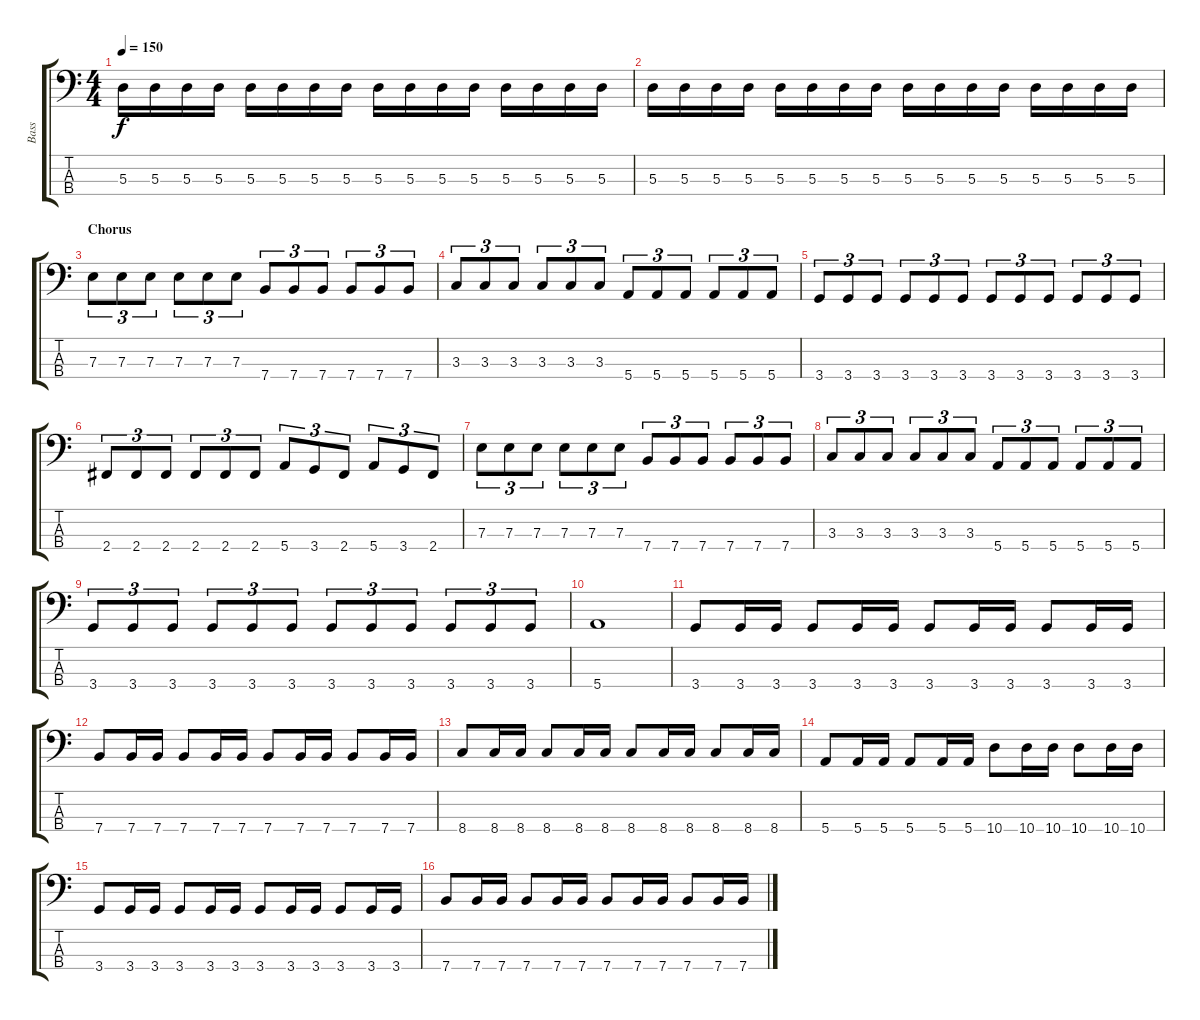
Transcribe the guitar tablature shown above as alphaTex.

\track ("Bass" "Bass") {instrument electricbassfinger}
\staff {score tabs}
\tuning (G2 D2 A1 E1) {hide}
\ts (4 4)
\tempo 150
\clef f4
\ks c
5.3.16{dy f} 5.3.16 5.3.16 5.3.16 5.3.16 5.3.16 5.3.16 5.3.16 5.3.16 5.3.16 5.3.16 5.3.16 5.3.16 5.3.16 5.3.16 5.3.16 |
5.3.16 5.3.16 5.3.16 5.3.16 5.3.16 5.3.16 5.3.16 5.3.16 5.3.16 5.3.16 5.3.16 5.3.16 5.3.16 5.3.16 5.3.16 5.3.16 |
\section ("" "Chorus")
7.3.8{tu (3 2)} 7.3.8{tu (3 2)} 7.3.8{tu (3 2)} 7.3.8{tu (3 2)} 7.3.8{tu (3 2)} 7.3.8{tu (3 2)} 7.4.8{tu (3 2)} 7.4.8{tu (3 2)} 7.4.8{tu (3 2)} 7.4.8{tu (3 2)} 7.4.8{tu (3 2)} 7.4.8{tu (3 2)} |
3.3.8{tu (3 2)} 3.3.8{tu (3 2)} 3.3.8{tu (3 2)} 3.3.8{tu (3 2)} 3.3.8{tu (3 2)} 3.3.8{tu (3 2)} 5.4.8{tu (3 2)} 5.4.8{tu (3 2)} 5.4.8{tu (3 2)} 5.4.8{tu (3 2)} 5.4.8{tu (3 2)} 5.4.8{tu (3 2)} |
3.4.8{tu (3 2)} 3.4.8{tu (3 2)} 3.4.8{tu (3 2)} 3.4.8{tu (3 2)} 3.4.8{tu (3 2)} 3.4.8{tu (3 2)} 3.4.8{tu (3 2)} 3.4.8{tu (3 2)} 3.4.8{tu (3 2)} 3.4.8{tu (3 2)} 3.4.8{tu (3 2)} 3.4.8{tu (3 2)} |
2.4.8{tu (3 2)} 2.4.8{tu (3 2)} 2.4.8{tu (3 2)} 2.4.8{tu (3 2)} 2.4.8{tu (3 2)} 2.4.8{tu (3 2)} 5.4.8{tu (3 2)} 3.4.8{tu (3 2)} 2.4.8{tu (3 2)} 5.4.8{tu (3 2)} 3.4.8{tu (3 2)} 2.4.8{tu (3 2)} |
7.3.8{tu (3 2)} 7.3.8{tu (3 2)} 7.3.8{tu (3 2)} 7.3.8{tu (3 2)} 7.3.8{tu (3 2)} 7.3.8{tu (3 2)} 7.4.8{tu (3 2)} 7.4.8{tu (3 2)} 7.4.8{tu (3 2)} 7.4.8{tu (3 2)} 7.4.8{tu (3 2)} 7.4.8{tu (3 2)} |
3.3.8{tu (3 2)} 3.3.8{tu (3 2)} 3.3.8{tu (3 2)} 3.3.8{tu (3 2)} 3.3.8{tu (3 2)} 3.3.8{tu (3 2)} 5.4.8{tu (3 2)} 5.4.8{tu (3 2)} 5.4.8{tu (3 2)} 5.4.8{tu (3 2)} 5.4.8{tu (3 2)} 5.4.8{tu (3 2)} |
3.4.8{tu (3 2)} 3.4.8{tu (3 2)} 3.4.8{tu (3 2)} 3.4.8{tu (3 2)} 3.4.8{tu (3 2)} 3.4.8{tu (3 2)} 3.4.8{tu (3 2)} 3.4.8{tu (3 2)} 3.4.8{tu (3 2)} 3.4.8{tu (3 2)} 3.4.8{tu (3 2)} 3.4.8{tu (3 2)} |
5.4.1 |
3.4.8 3.4.16 3.4.16 3.4.8 3.4.16 3.4.16 3.4.8 3.4.16 3.4.16 3.4.8 3.4.16 3.4.16 |
7.4.8 7.4.16 7.4.16 7.4.8 7.4.16 7.4.16 7.4.8 7.4.16 7.4.16 7.4.8 7.4.16 7.4.16 |
8.4.8 8.4.16 8.4.16 8.4.8 8.4.16 8.4.16 8.4.8 8.4.16 8.4.16 8.4.8 8.4.16 8.4.16 |
5.4.8 5.4.16 5.4.16 5.4.8 5.4.16 5.4.16 10.4.8 10.4.16 10.4.16 10.4.8 10.4.16 10.4.16 |
3.4.8 3.4.16 3.4.16 3.4.8 3.4.16 3.4.16 3.4.8 3.4.16 3.4.16 3.4.8 3.4.16 3.4.16 |
7.4.8 7.4.16 7.4.16 7.4.8 7.4.16 7.4.16 7.4.8 7.4.16 7.4.16 7.4.8 7.4.16 7.4.16
